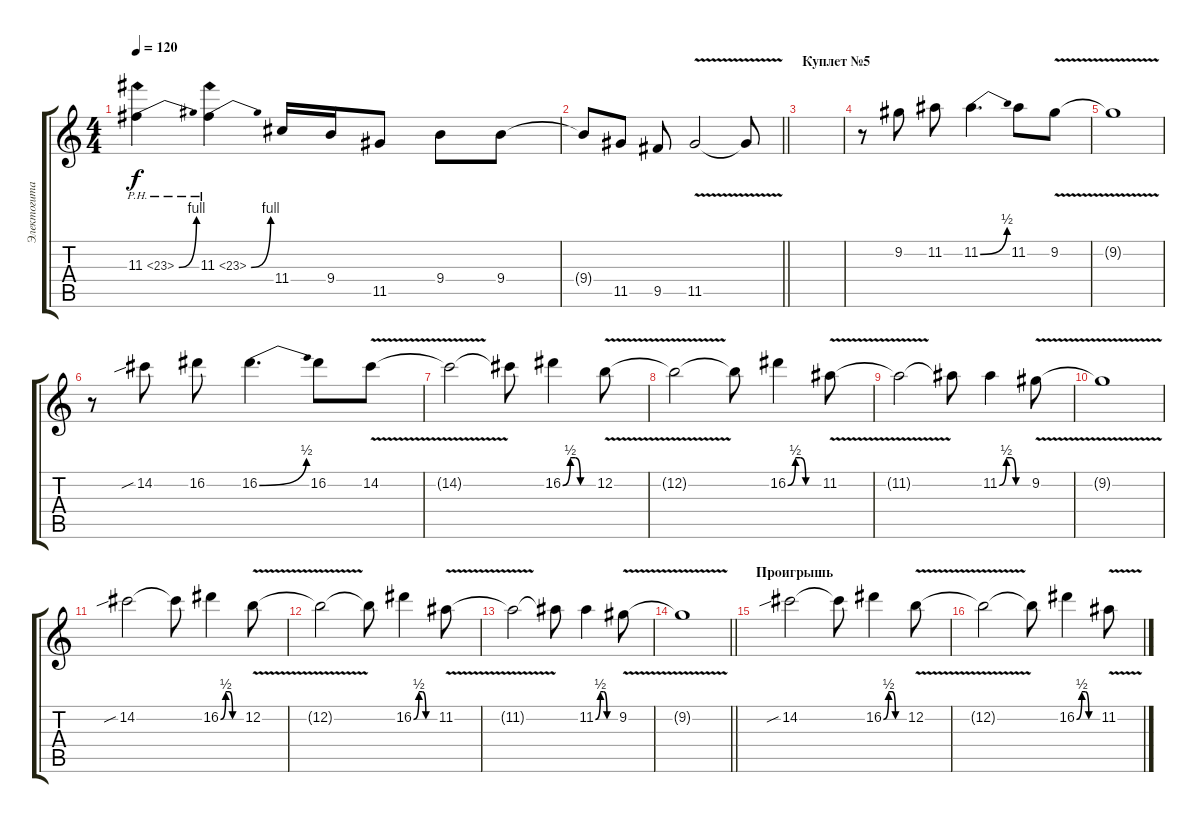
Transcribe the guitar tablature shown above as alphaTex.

\track ("Электогитара №1" "Электогита") {instrument overdrivenguitar}
\staff {score tabs}
\tuning (E4 B3 G3 D3 A2 E2) {hide}
\ts (4 4)
\tempo 120
\clef g2
\ks c
11.3{be (bend 0 0 60 4) ph 12}.4{dy f} 11.3{be (bend 0 0 60 4) ph 12}.4 11.4.16 9.4.16 11.5.8 9.4.8 9.4.8 |
\barLineRight lightlight
9.4{t}.8 11.5.8 9.5.8 11.5{v}.2 11.5{t}.8 |
\section ("" "Куплет №5")
|
r.8 9.2.8 11.2.8 11.2{be (bend 0 0 60 2)}.4{d} 11.2.8 9.2{v}.8 |
9.2{t}.1 |
r.8 14.2{sib}.8 16.2.8 16.2{be (bend 0 0 60 2)}.4{d} 16.2.8 14.2{v}.8 |
14.2{t}.2 14.2{t}.8 16.2{be (custom 0 0 15 2 25 2 35 0 60 0)}.4 12.2{v}.8 |
12.2{t}.2 12.2{t}.8 16.2{be (custom 0 0 15 2 25 2 35 0 60 0)}.4 11.2{v}.8 |
11.2{t}.2 11.2{t}.8 11.2{be (custom 0 0 15 2 25 2 35 0 60 0)}.4 9.2{v}.8 |
9.2{t}.1 |
14.2{sib}.2 14.2{t}.8 16.2{be (custom 0 0 15 2 25 2 35 0 60 0)}.4 12.2{v}.8 |
12.2{t}.2 12.2{t}.8 16.2{be (custom 0 0 15 2 25 2 35 0 60 0)}.4 11.2{v}.8 |
11.2{t}.2 11.2{t}.8 11.2{be (custom 0 0 15 2 25 2 35 0 60 0)}.4 9.2{v}.8 |
\barLineRight lightlight
9.2{t}.1 |
\section ("" "Проигрышь")
14.2{sib}.2 14.2{t}.8 16.2{be (custom 0 0 15 2 25 2 35 0 60 0)}.4 12.2{v}.8 |
12.2{t}.2 12.2{t}.8 16.2{be (custom 0 0 15 2 25 2 35 0 60 0)}.4 11.2{v}.8
